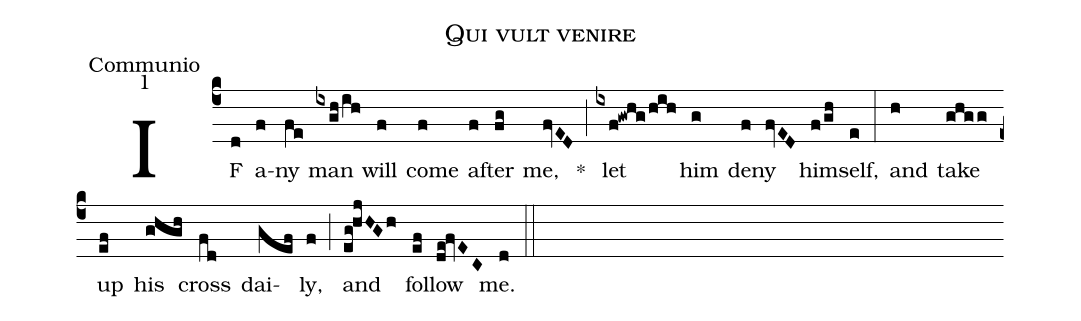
name:Qui vult venire;
office-part:Communio;
mode:1;
%%
(c4) IF(d) a(f)ny(fe) man(ixgh/ih) will(f) come(f) af(f)ter(fg) me,(fvED) *(;) let(ixf!gwhg/hih) him(g) de(f)ny(fvED) him(f/gh)self,(e) (:) and(h) take(ghgg) up(ef) his(ghgh) cross(fd) dai(gef)ly,(f) (;) and(eg!hjHGh) fol(ef)low(de!fvEC) me.(d) (::)
